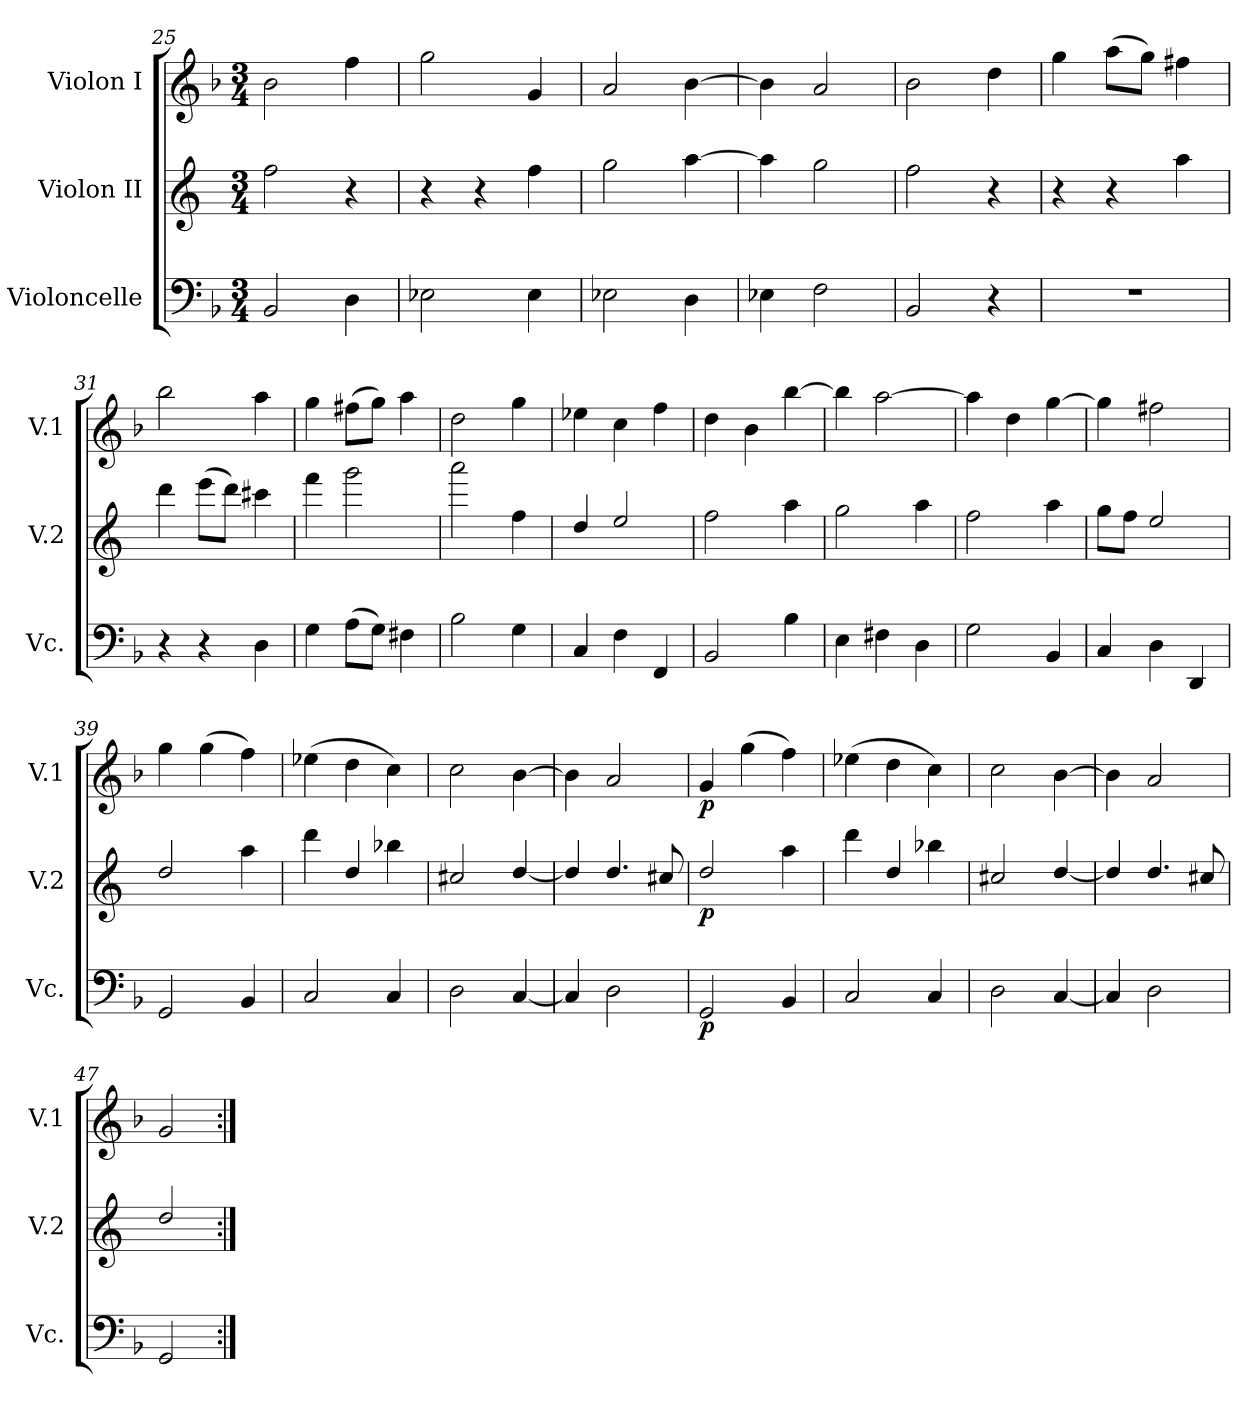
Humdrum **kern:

**kern	**dynam	**kern	**dynam	**kern	**dynam
*part3	*part3	*part2	*part2	*part1	*part1
*staff3	*staff3	*staff2	*staff2	*staff1	*staff1
*I"Violoncelle	*	*I"Violon II	*	*I"Violon I	*
*I'Vc.	*	*I'V.2	*	*I'V.1	*
*clefF4	*	*clefG2	*	*clefG2	*
*	*	*ITrd4c7	*	*	*
*k[b-]	*	*k[b-]	*	*k[b-]	*
*F:	*	*F:	*	*F:	*
*M3/4	*	*M3/4	*	*M3/4	*
=25	=25	=25	=25	=25	=25
2BB-/	.	2b-\	.	2b-\	.
4D\	.	4r	.	4ff\	.
!!LO:LB:g=z
=26	=26	=26	=26	=26	=26
2E-X\	.	4r	.	2gg\	.
.	.	4r	.	.	.
4E-\	.	4b-\	.	4g/	.
=27	=27	=27	=27	=27	=27
2E-X\	.	2cc\	.	2a/	.
4D\	.	[4dd\	.	[4b-\	.
=28	=28	=28	=28	=28	=28
4E-X\	.	4dd\]	.	4b-\]	.
2F\	.	2cc\	.	2a/	.
=29	=29	=29	=29	=29	=29
2BB-/	.	2b-\	.	2b-\	.
4r	.	4r	.	4dd\	.
=30	=30	=30	=30	=30	=30
2.r	.	4r	.	4gg\	.
.	.	4r	.	(8aa\L	.
.	.	.	.	8gg\J)	.
.	.	4dd\	.	4ff#X\	.
=31	=31	=31	=31	=31	=31
4r	.	4gg\	.	2bb-\	.
4r	.	(8aa\L	.	.	.
.	.	8gg\J)	.	.	.
4D\	.	4ff#X\	.	4aa\	.
=32	=32	=32	=32	=32	=32
4G\	.	4bb-\	.	4gg\	.
(8A\L	.	2ccc\	.	(8ff#X\L	.
8G\J)	.	.	.	8gg\J)	.
4F#X\	.	.	.	4aa\	.
=33	=33	=33	=33	=33	=33
2B-\	.	2ddd\	.	2dd\	.
4G\	.	4b-\	.	4gg\	.
=34	=34	=34	=34	=34	=34
4C/	.	4g/	.	4ee-X\	.
4F\	.	2a/	.	4cc\	.
4FF/	.	.	.	4ff\	.
=35	=35	=35	=35	=35	=35
2BB-/	.	2b-\	.	4dd\	.
.	.	.	.	4b-\	.
4B-\	.	4dd\	.	[4bb-\	.
=36	=36	=36	=36	=36	=36
4E\	.	2cc\	.	4bb-\]	.
4F#X\	.	.	.	[2aa\	.
4D\	.	4dd\	.	.	.
!!LO:PB:g=z
=37	=37	=37	=37	=37	=37
2G\	.	2b-\	.	4aa\]	.
.	.	.	.	4dd\	.
4BB-/	.	4dd\	.	[4gg\	.
=38	=38	=38	=38	=38	=38
4C/	.	8cc\L	.	4gg\]	.
.	.	8b-\J	.	.	.
4D\	.	2a/	.	2ff#X\	.
4DD/	.	.	.	.	.
=39	=39	=39	=39	=39	=39
2GG/	.	2g/	.	4gg\	.
.	.	.	.	(4gg\	.
4BB-/	.	4dd\	.	4ff\)	.
=40	=40	=40	=40	=40	=40
2C/	.	4gg\	.	(4ee-X\	.
.	.	4g/	.	4dd\	.
4C/	.	4ee-X\	.	4cc\)	.
=41	=41	=41	=41	=41	=41
2D\	.	2f#X/	.	2cc\	.
[4C/	.	[4g/	.	[4b-\	.
=42	=42	=42	=42	=42	=42
4C/]	.	4g/]	.	4b-\]	.
2D\	.	4.g/	.	2a/	.
.	.	8f#X/	.	.	.
=43	=43	=43	=43	=43	=43
!	!LO:DY:b	!	!LO:DY:b	!	!LO:DY:b
2GG/	p	2g/	p	4g/	p
.	.	.	.	(4gg\	.
4BB-/	.	4dd\	.	4ff\)	.
=44	=44	=44	=44	=44	=44
2C/	.	4gg\	.	(4ee-X\	.
.	.	4g/	.	4dd\	.
4C/	.	4ee-X\	.	4cc\)	.
=45	=45	=45	=45	=45	=45
2D\	.	2f#X/	.	2cc\	.
[4C/	.	[4g/	.	[4b-\	.
=46	=46	=46	=46	=46	=46
4C/]	.	4g/]	.	4b-\]	.
2D\	.	4.g/	.	2a/	.
.	.	8f#X/	.	.	.
=47	=47	=47	=47	=47	=47
2GG/	.	2g/	.	2g/	.
=:|!	=:|!	=:|!	=:|!	=:|!	=:|!
*-	*-	*-	*-	*-	*-
